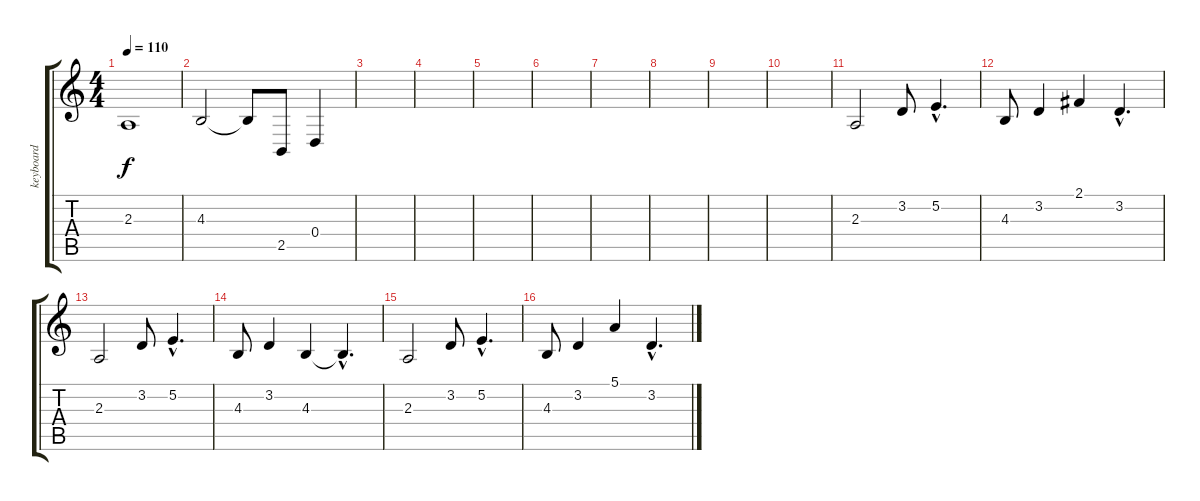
\track ("keyboard" "keyboard") {instrument lead6voice}
\staff {score tabs}
\tuning (E4 B3 G3 D3 A2 E2) {hide}
\ts (4 4)
\tempo 110
\clef g2
\ks c
2.3.1{dy f} |
4.3.2 4.3{t}.8 2.5.8 0.4.4 |
|
|
|
|
|
|
|
|
2.3.2 3.2.8 5.2{hac}.4{d} |
4.3.8 3.2.4 2.1.4 3.2{hac}.4{d} |
2.3.2 3.2.8 5.2{hac}.4{d} |
4.3.8 3.2.4 4.3.4 4.3{hac t}.4{d} |
2.3.2 3.2.8 5.2{hac}.4{d} |
4.3.8 3.2.4 5.1.4 3.2{hac}.4{d}
